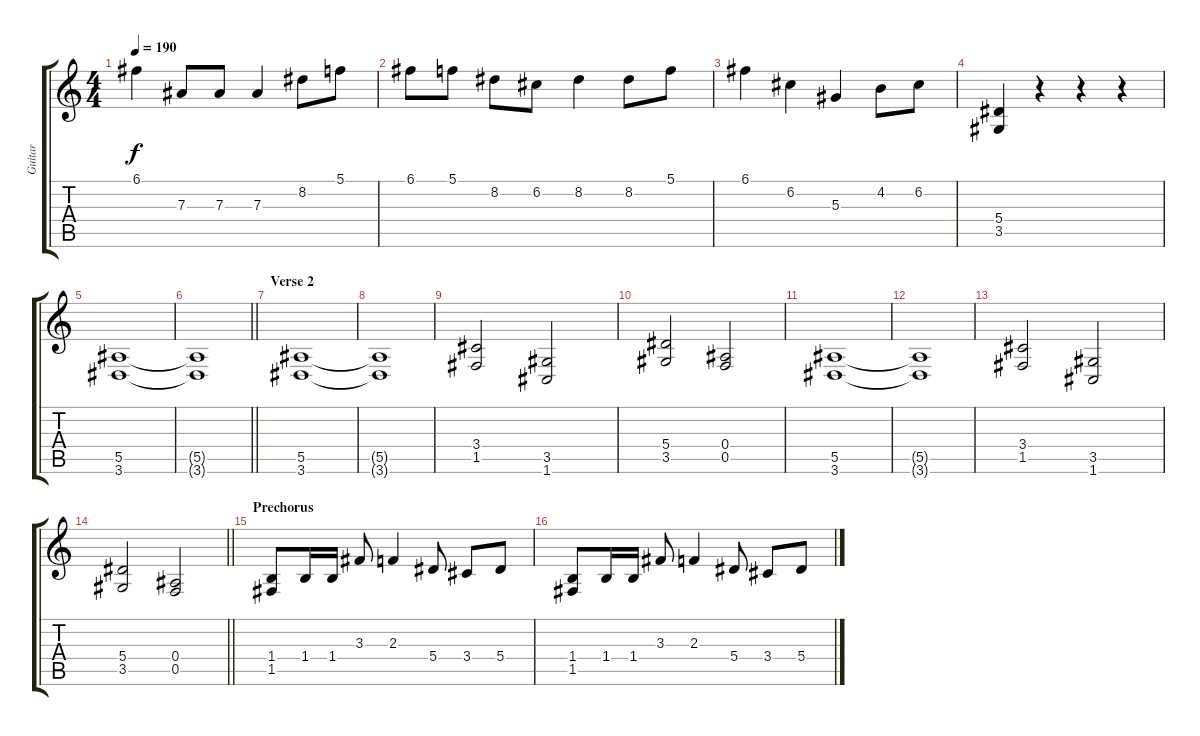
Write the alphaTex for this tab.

\track ("Guitar" "Guitar") {instrument distortionguitar}
\staff {score tabs}
\tuning (C4 G3 Eb3 Bb2 F2 C2) {hide}
\ts (4 4)
\tempo 190
\clef g2
\ks c
6.1.4{dy f} 7.3.8 7.3.8 7.3.4 8.2.8 5.1.8 |
6.1.8 5.1.8 8.2.8 6.2.8 8.2.4 8.2.8 5.1.8 |
6.1.4 6.2.4 5.3.4 4.2.8 6.2.8 |
(5.4 3.5).4 r.4 r.4 r.4 |
(5.5 3.6).1 |
\barLineRight lightlight
(5.5{t} 3.6{t}).1 |
\section ("" "Verse 2")
(5.5 3.6).1 |
(5.5{t} 3.6{t}).1 |
(3.4 1.5).2 (3.5 1.6).2 |
(5.4 3.5).2 (0.4 0.5).2 |
(5.5 3.6).1 |
(5.5{t} 3.6{t}).1 |
(3.4 1.5).2 (3.5 1.6).2 |
\barLineRight lightlight
(5.4 3.5).2 (0.4 0.5).2 |
\section ("" "Prechorus")
(1.4 1.5).8 1.4.16 1.4.16 3.3.8 2.3.4 5.4.8 3.4.8 5.4.8 |
(1.4 1.5).8 1.4.16 1.4.16 3.3.8 2.3.4 5.4.8 3.4.8 5.4.8
